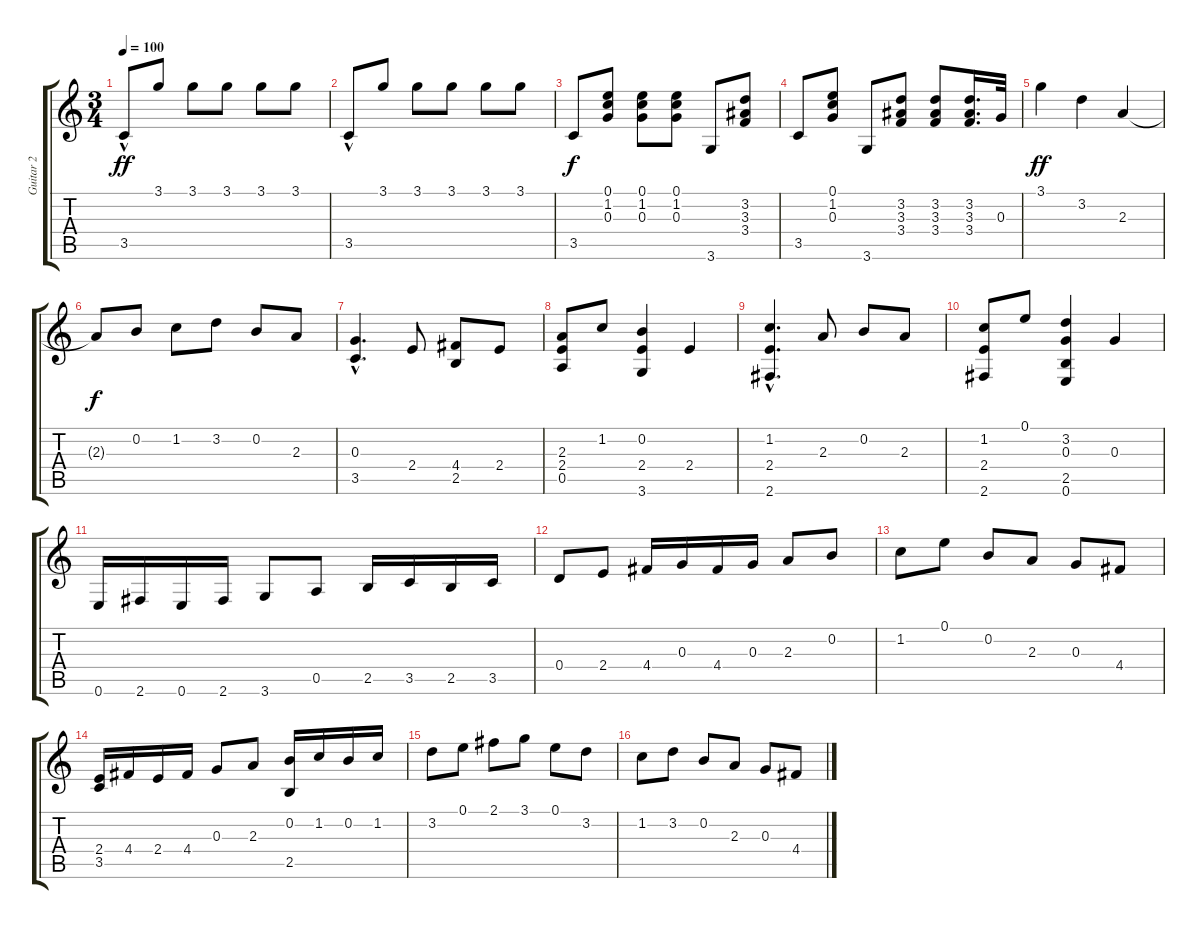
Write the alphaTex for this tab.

\track ("Guitar 2" "Guitar 2") {instrument acousticguitarnylon}
\staff {score tabs}
\tuning (E4 B3 G3 D3 A2 E2) {hide}
\ts (3 4)
\tempo 100
\clef g2
\ks c
3.5{hac}.8{dy ff} 3.1.8 3.1.8 3.1.8 3.1.8 3.1.8 |
3.5{hac}.8 3.1.8 3.1.8 3.1.8 3.1.8 3.1.8 |
3.5.8{dy f} (0.1 1.2 0.3).8 (0.1 1.2 0.3).8 (0.1 1.2 0.3).8 3.6.8 (3.2 3.3 3.4).8 |
3.5.8 (0.1 1.2 0.3).8 3.6.8 (3.2 3.3 3.4).8 (3.2 3.3 3.4).8 (3.2 3.3 3.4).16{d} 0.3.32 |
3.1.4{dy ff} 3.2.4 2.3.4 |
2.3{t}.8{dy f} 0.2.8 1.2.8 3.2.8 0.2.8 2.3.8 |
(0.3{hac} 3.5).4{d} 2.4.8 (4.4 2.5).8 2.4.8 |
(2.3 2.4 0.5).8 1.2.8 (0.2 2.4 3.6).4 2.4.4 |
(1.2{hac} 2.4 2.6).4{d} 2.3.8 0.2.8 2.3.8 |
(1.2 2.4 2.6).8 0.1.8 (3.2 0.3 2.5 0.6).4 0.3.4 |
0.6.16 2.6.16 0.6.16 2.6.16 3.6.8 0.5.8 2.5.16 3.5.16 2.5.16 3.5.16 |
0.4.8 2.4.8 4.4.16 0.3.16 4.4.16 0.3.16 2.3.8 0.2.8 |
1.2.8 0.1.8 0.2.8 2.3.8 0.3.8 4.4.8 |
(2.4 3.5).16 4.4.16 2.4.16 4.4.16 0.3.8 2.3.8 (0.2 2.5).16 1.2.16 0.2.16 1.2.16 |
3.2.8 0.1.8 2.1.8 3.1.8 0.1.8 3.2.8 |
1.2.8 3.2.8 0.2.8 2.3.8 0.3.8 4.4.8
